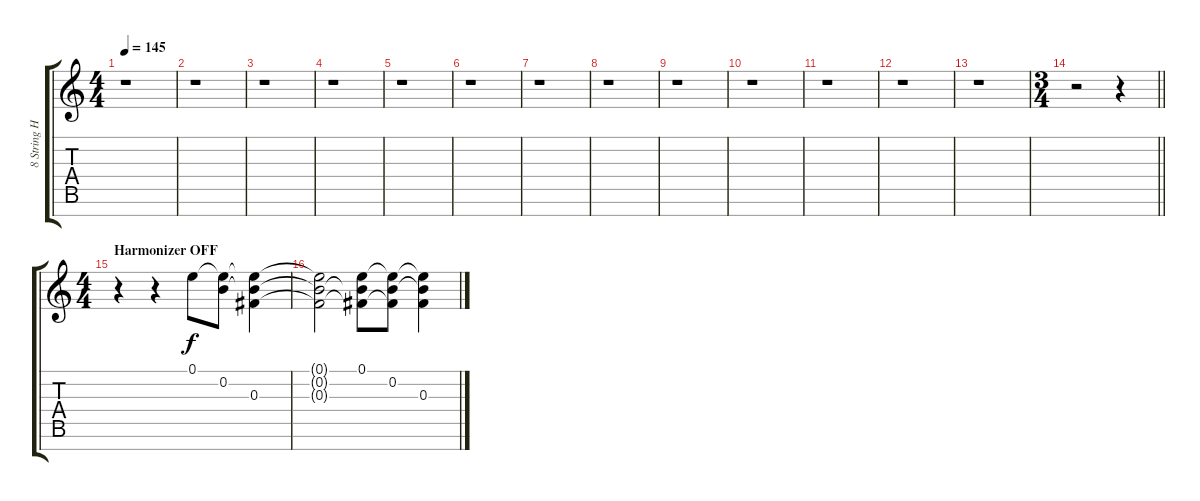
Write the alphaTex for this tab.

\track ("8 String HIGH RIGHT" "8 String H") {instrument distortionguitar}
\staff {score tabs}
\tuning (E4 B3 Gb3 E3 B2 E2 B1) {hide}
\ts (4 4)
\tempo 145
\clef g2
\ks c
r.1{dy f} |
r.1 |
r.1 |
r.1 |
r.1 |
r.1 |
r.1 |
r.1 |
r.1 |
r.1 |
r.1 |
r.1 |
r.1 |
\ts (3 4)
\barLineRight lightlight
r.2{beam merge} r.4 |
\ts (4 4)
\section ("" "Harmonizer OFF")
r.4{beam merge} r.4 0.1.8 (0.1{t} 0.2).8 (0.1{t} 0.2{t} 0.3).4 |
(0.1{t} 0.2{t} 0.3{t}).2 (0.1 0.2{t} 0.3{t}).8 (0.1{t} 0.2 0.3{t}).8 (0.1{t} 0.2{t} 0.3).4
